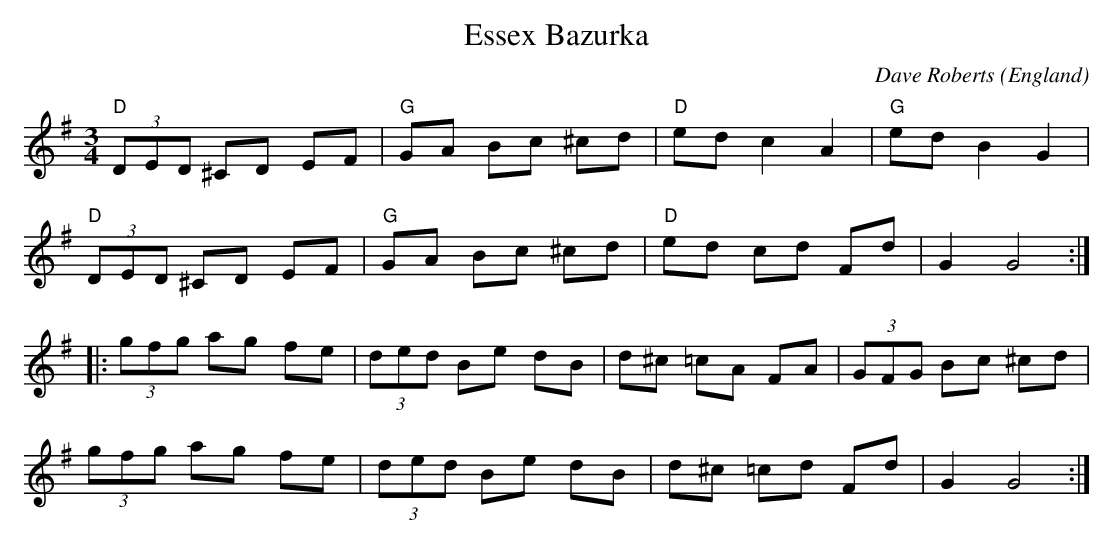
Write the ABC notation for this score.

X:1
T:Essex Bazurka
O:England
C:Dave Roberts
M:3/4
K:G
"D"(3DED ^CD EF | "G"GA Bc ^cd | "D"ed c2 A2 | "G"ed B2 G2 |
"D"(3DED ^CD EF | "G"GA Bc ^cd | "D"ed cd Fd | G2 G4 :|
|: (3gfg ag fe | (3ded Be dB | d^c =cA FA | (3GFG Bc ^cd |
 (3gfg ag fe | (3ded Be dB | d^c =cd Fd | G2 G4 :|
